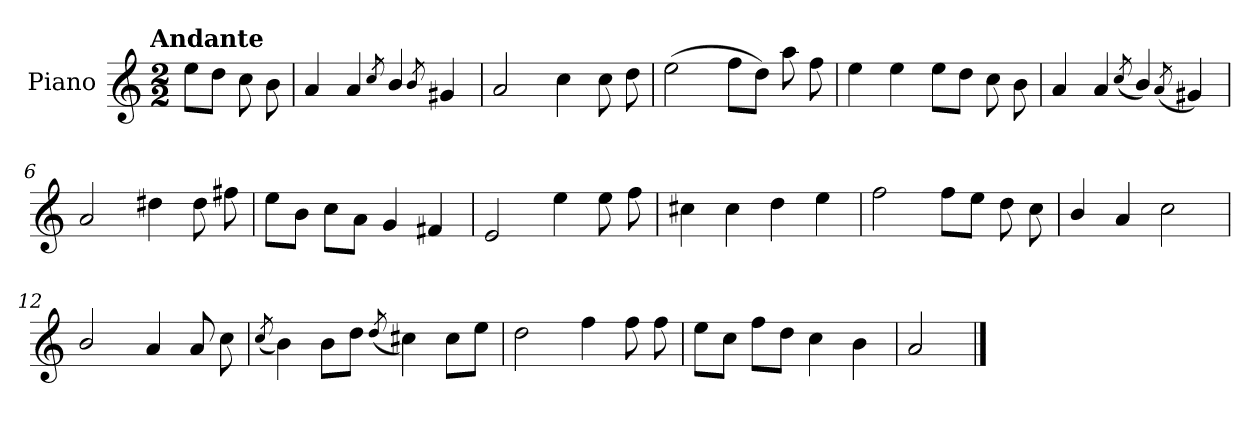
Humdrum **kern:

**kern
*part1
*staff1
*I"Piano
*I'Pno.
*clefG2
*k[]
!!LO:TX:omd:t=Andante
*M2/2
*MM92
=
8ee\L
8dd\J
8cc\
8b\
=1
4a/
4a/
8qcc/
4b/
8qb/
4g#X/
=2
2a/
4cc\
8cc\
8dd\
=3
(>2ee\
8ff\L
8dd\J)
8aa\
8ff\
!!LO:LB:g=z
=4
4ee\
4ee\
8ee\L
8dd\J
8cc\
8b\
=5
4a/
4a/
(<8qcc/
4b/)
(<8qa/
4g#X/)
=6
2a/
4dd#X\
8dd#\
8ff#X\
=7
8ee\L
8b\J
8cc\L
8a\J
4g/
4f#X/
!!LO:LB:g=z
=8
2e/
4ee\
8ee\
8ff\
=9
4cc#X\
4cc#\
4dd\
4ee\
=10
2ff\
8ff\L
8ee\J
8dd\
8cc\
=11
4b/
4a/
2cc\
=12
2b/
4a/
8a/
8cc\
!!LO:LB:g=z
=13
(<8qcc/
4b\)
8b\L
8dd\J
(<8qdd/
4cc#X\)
8cc#\L
8ee\J
=14
2dd\
4ff\
8ff\
8ff\
=15
8ee\L
8cc\J
8ff\L
8dd\J
4cc\
4b\
=16
2a/
==
*-
